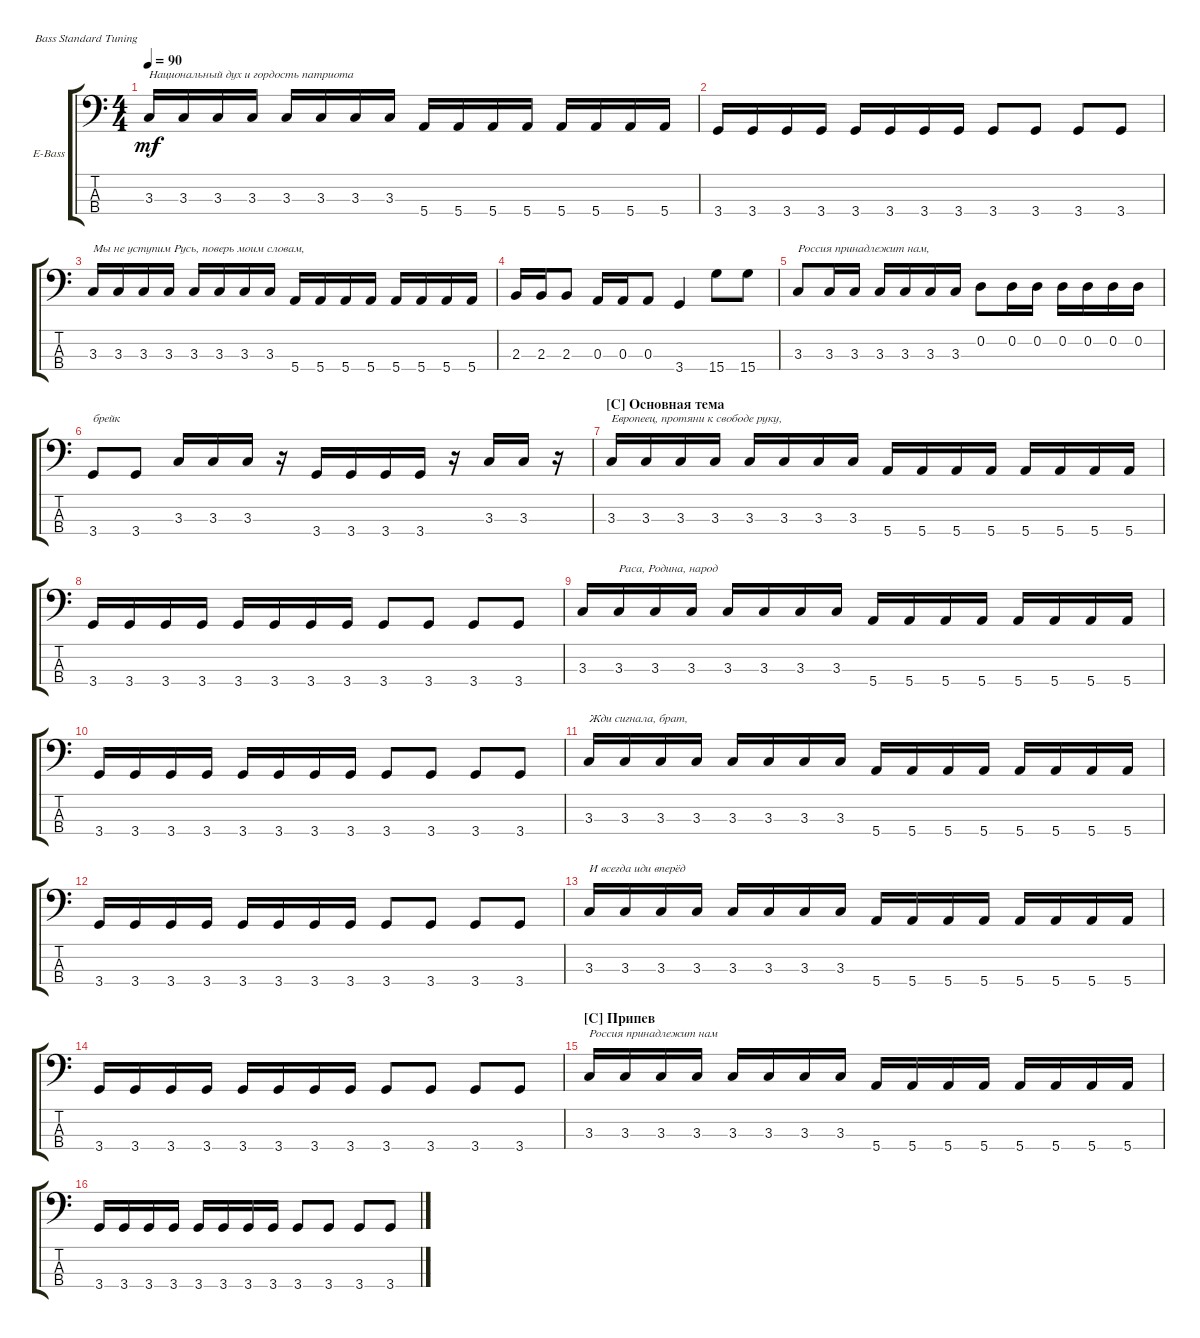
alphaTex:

\bracketExtendMode groupsimilarinstruments
\firstSystemTrackNameOrientation horizontal
\otherSystemsTrackNameOrientation horizontal
\track ("Electric Bass" "E-Bass") {instrument electricbassfinger}
\staff {score tabs}
\tuning (G2 D2 A1 E1)
\ts (4 4)
\tempo 90
\clef f4
\ks c
3.3.16{txt "Национальный дух и гордость патриота" dy mf} 3.3.16 3.3.16 3.3.16 3.3.16 3.3.16 3.3.16 3.3.16 5.4.16 5.4.16 5.4.16 5.4.16 5.4.16 5.4.16 5.4.16 5.4.16 |
3.4.16 3.4.16 3.4.16 3.4.16 3.4.16 3.4.16 3.4.16 3.4.16 3.4.8 3.4.8 3.4.8 3.4.8 |
3.3.16{txt "Мы не уступим Русь, поверь моим словам,"} 3.3.16 3.3.16 3.3.16 3.3.16 3.3.16 3.3.16 3.3.16 5.4.16 5.4.16 5.4.16 5.4.16 5.4.16 5.4.16 5.4.16 5.4.16 |
2.3.16 2.3.16 2.3.8 0.3.16 0.3.16 0.3.8 3.4.4 15.4.8 15.4.8 |
3.3.8{txt "Россия принадлежит нам,"} 3.3.16 3.3.16 3.3.16 3.3.16 3.3.16 3.3.16 0.2.8 0.2.16 0.2.16 0.2.16 0.2.16 0.2.16 0.2.16 |
3.4.8{txt "брейк"} 3.4.8 3.3.16 3.3.16 3.3.16 r.16 3.4.16 3.4.16 3.4.16 3.4.16 r.16 3.3.16 3.3.16 r.16 |
\section ("C" "Основная тема")
3.3.16{txt "Европеец, протяни к свободе руку,"} 3.3.16 3.3.16 3.3.16 3.3.16 3.3.16 3.3.16 3.3.16 5.4.16 5.4.16 5.4.16 5.4.16 5.4.16 5.4.16 5.4.16 5.4.16 |
3.4.16 3.4.16 3.4.16 3.4.16 3.4.16 3.4.16 3.4.16 3.4.16 3.4.8 3.4.8 3.4.8 3.4.8 |
3.3.16 3.3.16{txt "Раса, Родина, народ"} 3.3.16 3.3.16 3.3.16 3.3.16 3.3.16 3.3.16 5.4.16 5.4.16 5.4.16 5.4.16 5.4.16 5.4.16 5.4.16 5.4.16 |
3.4.16 3.4.16 3.4.16 3.4.16 3.4.16 3.4.16 3.4.16 3.4.16 3.4.8 3.4.8 3.4.8 3.4.8 |
3.3.16{txt "Жди сигнала, брат,"} 3.3.16 3.3.16 3.3.16 3.3.16 3.3.16 3.3.16 3.3.16 5.4.16 5.4.16 5.4.16 5.4.16 5.4.16 5.4.16 5.4.16 5.4.16 |
3.4.16 3.4.16 3.4.16 3.4.16 3.4.16 3.4.16 3.4.16 3.4.16 3.4.8 3.4.8 3.4.8 3.4.8 |
3.3.16{txt "И всегда иди вперёд"} 3.3.16 3.3.16 3.3.16 3.3.16 3.3.16 3.3.16 3.3.16 5.4.16 5.4.16 5.4.16 5.4.16 5.4.16 5.4.16 5.4.16 5.4.16 |
3.4.16 3.4.16 3.4.16 3.4.16 3.4.16 3.4.16 3.4.16 3.4.16 3.4.8 3.4.8 3.4.8 3.4.8 |
\section ("C" "Припев")
3.3.16{txt "Россия принадлежит нам"} 3.3.16 3.3.16 3.3.16 3.3.16 3.3.16 3.3.16 3.3.16 5.4.16 5.4.16 5.4.16 5.4.16 5.4.16 5.4.16 5.4.16 5.4.16 |
3.4.16 3.4.16 3.4.16 3.4.16 3.4.16 3.4.16 3.4.16 3.4.16 3.4.8 3.4.8 3.4.8 3.4.8
